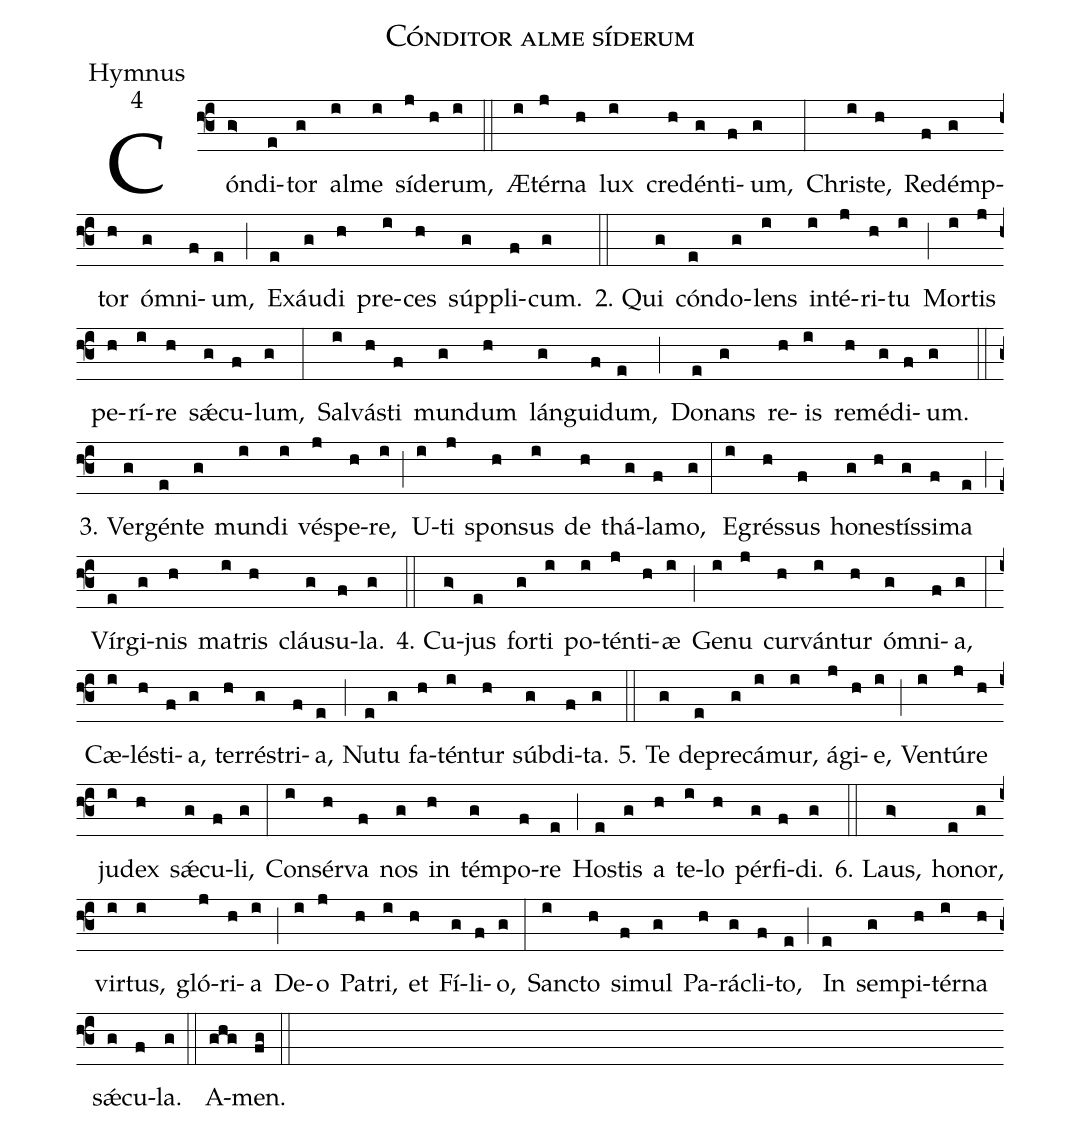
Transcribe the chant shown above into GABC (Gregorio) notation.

name:Cónditor alme síderum;
office-part:Hymnus;
mode:4;
%%
(f3) Cón(g>)di(e)tor(g) al(i)me(i) sí(j)de(h)rum,(i) (::) Æ(i)tér(j)na(h) lux(i) cre(h)dén(g)ti(f)um,(g) (:) Chri(i)ste,(h) Re(f)démp(g)tor(h) ó(g)mni(f)um,(e) (;) Ex(e)áu(g)di(h) pre(i)ces(h) súp(g)pli(f)cum.(g) (::)

2. Qui(g) cón(e)do(g)lens(i) in(i)té(j)ri(h)tu(i) (;) Mor(i)tis(j) pe(h)rí(i)re(h) sǽ(g)cu(f)lum,(g) (:) Sal(i)vá(h)sti(f) mun(g)dum(h) lán(g)gui(f)dum,(e) (;) Do(e)nans(g) re(h)is(i) re(h)mé(g)di(f)um.(g) (::)

3. Ver(g)gén(e)te(g) mun(i)di(i) vé(j)spe(h)re,(i) (;) U(i)ti(j) spon(h)sus(i) de(h) thá(g)la(f)mo,(g) (:) E(i)grés(h)sus(f) ho(g)ne(h)stís(g)si(f)ma(e) (;) Vír(e)gi(g)nis(h) ma(i)tris(h) cláu(g)su(f)la.(g) (::)

4. Cu(g>)jus(e) for(g)ti(i) po(i)tén(j)ti(h)æ(i) (;) Ge(i)nu(j) cur(h)ván(i)tur(h) ó(g)mni(f)a,(g) (:) Cæ(i)lé(h)sti(f)a,(g) ter(h)ré(g)stri(f)a,(e) (;) Nu(e)tu(g) fa(h)tén(i)tur(h) súb(g)di(f)ta.(g) (::)

5. Te(g) de(e)pre(g)cá(i)mur,(i) á(j)gi(h)e,(i) (;) Ven(i)tú(j)re(h) ju(i)dex(h) sǽ(g)cu(f)li,(g) (:) Con(i)sér(h)va(f) nos(g) in(h) tém(g)po(f)re(e) (;) Ho(e)stis(g) a(h) te(i)lo(h) pér(g)fi(f)di.(g) (::)

6. Laus,(g>) ho(e)nor,(g) vir(i)tus,(i) gló(j)ri(h)a(i) (;) De(i)o(j) Pa(h)tri,(i) et(h) Fí(g)li(f)o,(g) (:) San(i)cto(h) si(f)mul(g) Pa(h)rá(g)cli(f)to,(e) (;) In(e) sem(g)pi(h)tér(i)na(h) sǽ(g)cu(f)la.(g) (::) A(ghg)men.(fg) (::)
